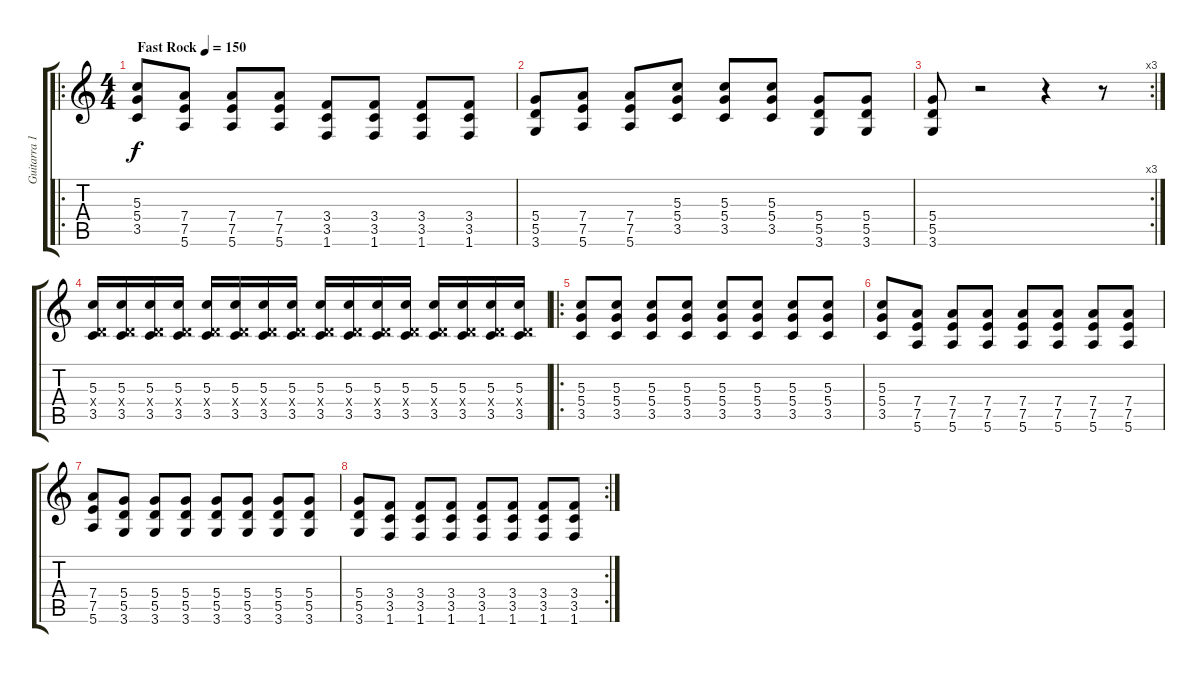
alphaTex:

\track ("Guitarra 1" "Guitarra 1") {instrument distortionguitar}
\staff {score tabs}
\tuning (E4 B3 G3 D3 A2 E2) {hide}
\ro
\ts (4 4)
\tempo (150 "Fast Rock")
\clef g2
\ks c
(5.3 5.4 3.5).8{dy f instrument distortionguitar} (7.4 7.5 5.6).8 (7.4 7.5 5.6).8 (7.4 7.5 5.6).8 (3.4 3.5 1.6).8 (3.4 3.5 1.6).8 (3.4 3.5 1.6).8 (3.4 3.5 1.6).8 |
(5.4 5.5 3.6).8 (7.4 7.5 5.6).8 (7.4 7.5 5.6).8 (5.3 5.4 3.5).8 (5.3 5.4 3.5).8 (5.3 5.4 3.5).8 (5.4 5.5 3.6).8 (5.4 5.5 3.6).8 |
\rc 3
(5.4 5.5 3.6).8 r.2 r.4 r.8 |
(5.3 0.4{x} 3.5).16 (5.3 0.4{x} 3.5).16 (5.3 0.4{x} 3.5).16 (5.3 0.4{x} 3.5).16 (5.3 0.4{x} 3.5).16 (5.3 0.4{x} 3.5).16 (5.3 0.4{x} 3.5).16 (5.3 0.4{x} 3.5).16 (5.3 0.4{x} 3.5).16 (5.3 0.4{x} 3.5).16 (5.3 0.4{x} 3.5).16 (5.3 0.4{x} 3.5).16 (5.3 0.4{x} 3.5).16 (5.3 0.4{x} 3.5).16 (5.3 0.4{x} 3.5).16 (5.3 0.4{x} 3.5).16 |
\ro
(5.3 5.4 3.5).8 (5.3 5.4 3.5).8 (5.3 5.4 3.5).8 (5.3 5.4 3.5).8 (5.3 5.4 3.5).8 (5.3 5.4 3.5).8 (5.3 5.4 3.5).8 (5.3 5.4 3.5).8 |
(5.3 5.4 3.5).8 (7.4 7.5 5.6).8 (7.4 7.5 5.6).8 (7.4 7.5 5.6).8 (7.4 7.5 5.6).8 (7.4 7.5 5.6).8 (7.4 7.5 5.6).8 (7.4 7.5 5.6).8 |
(7.4 7.5 5.6).8 (5.4 5.5 3.6).8 (5.4 5.5 3.6).8 (5.4 5.5 3.6).8 (5.4 5.5 3.6).8 (5.4 5.5 3.6).8 (5.4 5.5 3.6).8 (5.4 5.5 3.6).8 |
\rc 2
(5.4 5.5 3.6).8 (3.4 3.5 1.6).8 (3.4 3.5 1.6).8 (3.4 3.5 1.6).8 (3.4 3.5 1.6).8 (3.4 3.5 1.6).8 (3.4 3.5 1.6).8 (3.4 3.5 1.6).8
